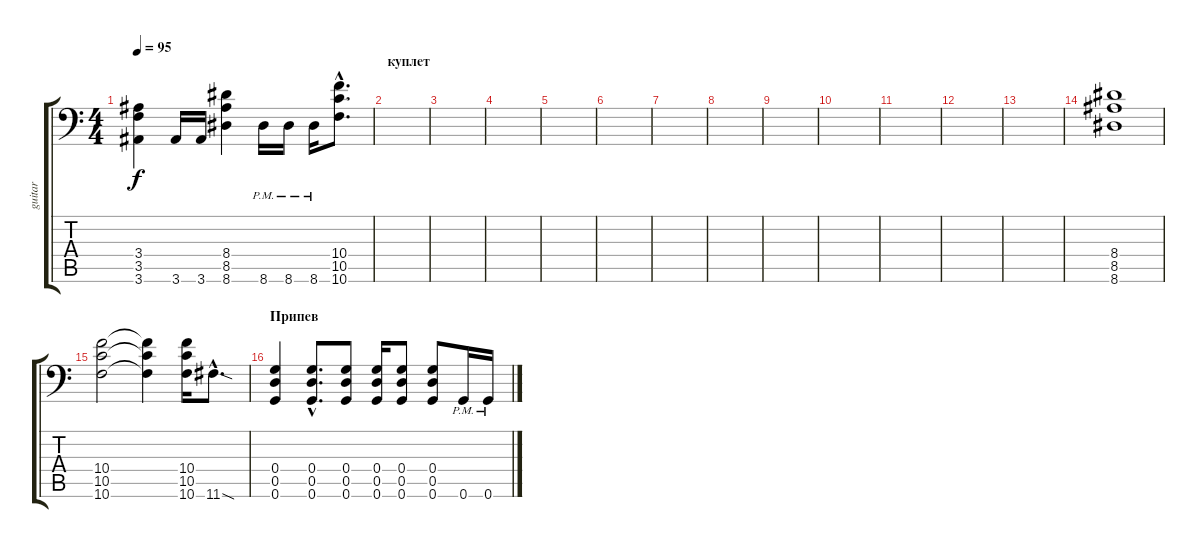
\track ("guitar" "guitar") {instrument overdrivenguitar}
\staff {score tabs}
\tuning (A3 E3 C3 G2 D2 G1) {hide}
\ts (4 4)
\tempo 95
\clef f4
\ks c
(3.4 3.5 3.6).4{dy f} 3.6.16 3.6.16 (8.4 8.5 8.6).4 8.6{pm}.16 8.6{pm}.16 8.6{pm}.16 (10.4{hac} 10.5{hac} 10.6{hac}).8{d} |
\section ("" "куплет")
|
|
|
|
|
|
|
|
|
|
|
|
(8.4 8.5 8.6).1 |
(10.4 10.5 10.6).2 (10.4{t} 10.5{t} 10.6{t}).4 (10.4 10.5 10.6).16 11.6{sod hac}.8{d} |
\section ("" "Припев")
(0.4 0.5 0.6).4 (0.4{hac} 0.5{hac} 0.6{hac}).8{d} (0.4 0.5 0.6).8 (0.4 0.5 0.6).16 (0.4 0.5 0.6).8 (0.4 0.5 0.6).8 0.6{pm}.16 0.6{pm}.16
